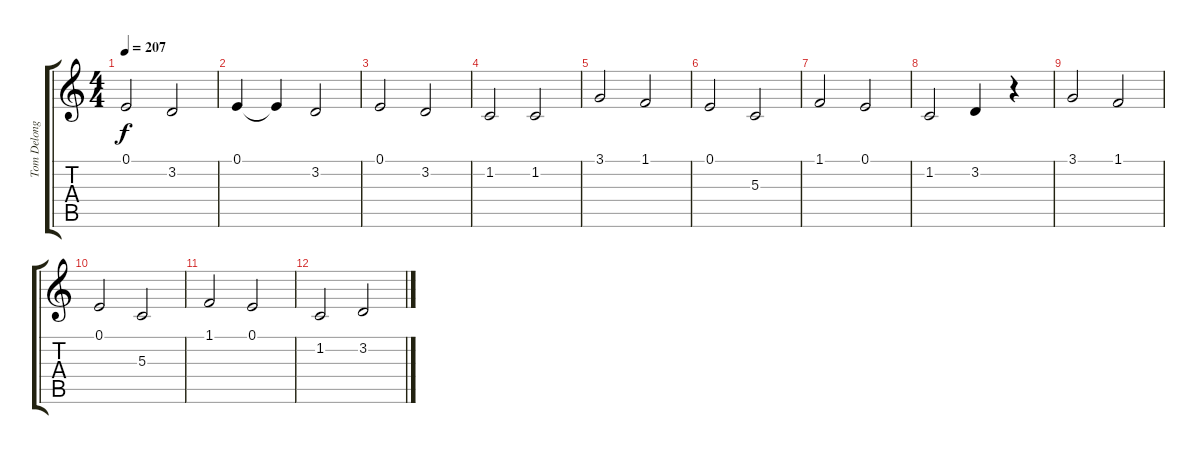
\track ("Tom Delong (Vocals)" "Tom Delong") {instrument lead2sawtooth}
\staff {score tabs}
\tuning (E4 B3 G3 D3 A2 E2) {hide}
\ts (4 4)
\tempo 207
\clef g2
\ks c
0.1.2{dy f} 3.2.2 |
0.1.4 0.1{t}.4 3.2.2 |
0.1.2 3.2.2 |
1.2.2 1.2.2 |
3.1.2 1.1.2 |
0.1.2 5.3.2 |
1.1.2 0.1.2 |
1.2.2 3.2.4 r.4 |
3.1.2 1.1.2 |
0.1.2 5.3.2 |
1.1.2 0.1.2 |
1.2.2 3.2.2
